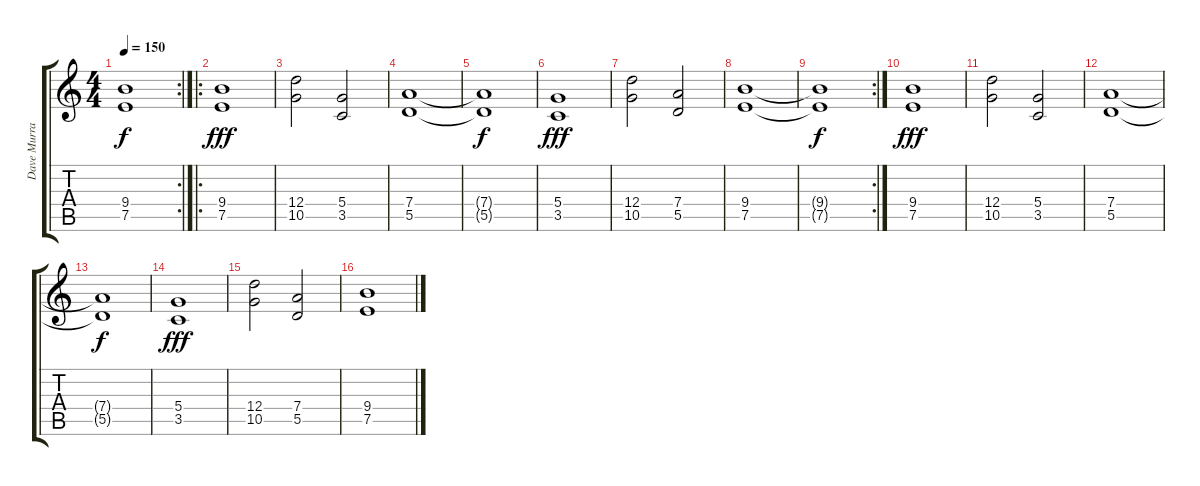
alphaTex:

\track ("Dave Murray" "Dave Murra") {instrument distortionguitar}
\staff {score tabs}
\tuning (E4 B3 G3 D3 A2 E2) {hide}
\rc 2
\ts (4 4)
\tempo 150
\clef g2
\ks c
(9.4{t} 7.5{t}).1{dy f} |
\ro
(9.4 7.5).1{dy fff} |
(12.4 10.5).2 (5.4 3.5).2 |
(7.4 5.5).1 |
(7.4{t} 5.5{t}).1{dy f} |
(5.4 3.5).1{dy fff} |
(12.4 10.5).2 (7.4 5.5).2 |
(9.4 7.5).1 |
\rc 2
(9.4{t} 7.5{t}).1{dy f} |
(9.4 7.5).1{dy fff} |
(12.4 10.5).2 (5.4 3.5).2 |
(7.4 5.5).1 |
(7.4{t} 5.5{t}).1{dy f} |
(5.4 3.5).1{dy fff} |
(12.4 10.5).2 (7.4 5.5).2 |
(9.4 7.5).1
